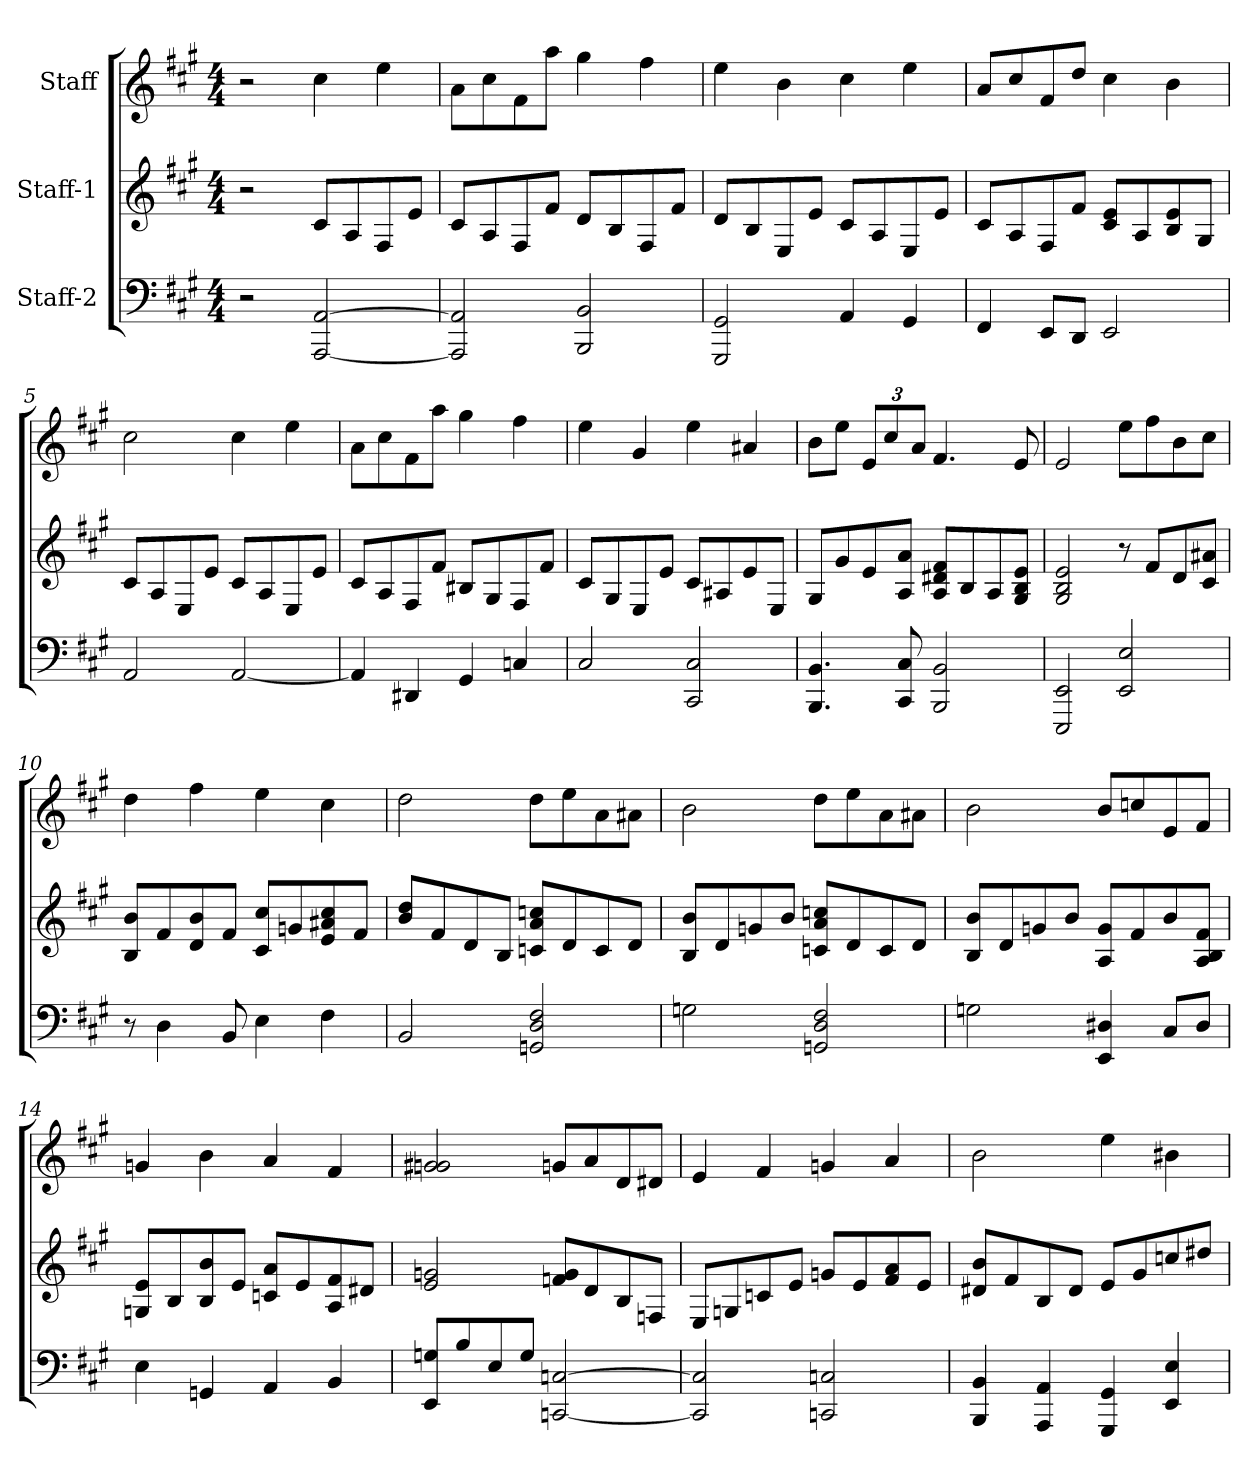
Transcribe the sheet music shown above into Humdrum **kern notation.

**kern	**kern	**kern
*part3	*part2	*part1
*staff3	*staff2	*staff1
*I"Staff-2	*I"Staff-1	*I"Staff
*clefF4	*clefG2	*clefG2
*k[f#c#g#]	*k[f#c#g#]	*k[f#c#g#]
*M4/4	*M4/4	*M4/4
=1	=1	=1
2r	2r	2r
*	*	*MM75
[2AAA/ [2AA/	8c#/L	4cc#\
.	8A/	.
.	8F#/	4ee\
.	8e/J	.
=2	=2	=2
2AAA/] 2AA/]	8c#/L	8a\L
.	8A/	8cc#\
.	8F#/	8f#\
.	8f#/J	8aa\J
2BBB/ 2BB/	8d/L	4gg#\
.	8B/	.
.	8F#/	4ff#\
.	8f#/J	.
=3	=3	=3
2GGG#/ 2GG#/	8d/L	4ee\
.	8B/	.
.	8E/	4b\
.	8e/J	.
4AA/	8c#/L	4cc#\
.	8A/	.
4GG#/	8E/	4ee\
.	8e/J	.
=4	=4	=4
4FF#/	8c#/L	8a/L
.	8A/	8cc#/
8EE/L	8F#/	8f#/
8DD/J	8f#/J	8dd/J
2EE/	8c#/ 8e/L	4cc#\
.	8A/	.
.	8B/ 8e/	4b\
.	8G#/J	.
!!LO:LB:g=z
=5	=5	=5
2AA/	8c#/L	2cc#\
.	8A/	.
.	8E/	.
.	8e/J	.
[2AA/	8c#/L	4cc#\
.	8A/	.
.	8E/	4ee\
.	8e/J	.
=6	=6	=6
4AA/]	8c#/L	8a\L
.	8A/	8cc#\
4DD#X/	8F#/	8f#\
.	8f#/J	8aa\J
4GG#/	8B#X/L	4gg#\
.	8G#/	.
4Cn/	8F#/	4ff#\
.	8f#/J	.
=7	=7	=7
2C#/	8c#/L	4ee\
.	8G#/	.
.	8E/	4g#/
.	8e/J	.
2CC#/ 2C#/	8c#/L	4ee\
.	8A#X/	.
.	8e/	4a#X/
.	8E/J	.
=8	=8	=8
4.BBB/ 4.BB/	8G#/L	8b\L
.	8g#/	8ee\J
*	*	*Xbrackettup
.	8e/	12e/L
.	.	12cc#/
8CC#/ 8C#/	8A/ 8a/J	.
.	.	12a/J
2BBB/ 2BB/	8A/ 8d#X/ 8f#/L	4.f#/
.	8B/	.
.	8A/	.
.	8G#/ 8B/ 8e/J	8e/
!!LO:LB:g=z
=9	=9	=9
2EEE/ 2EE/	2G#/ 2B/ 2e/	2e/
2EE/ 2E/	8r	8ee\L
.	8f#/L	8ff#\
.	8d/	8b\
.	8c#/ 8a#X/J	8cc#\J
=10	=10	=10
8r	8B/ 8b/L	4dd\
4D\	8f#/	.
.	8d/ 8b/	4ff#\
8BB/	8f#/J	.
4E\	8c#/ 8cc#/L	4ee\
.	8gn/	.
4F#\	8e/ 8a#X/ 8cc#/	4cc#\
.	8f#/J	.
=11	=11	=11
2BB/	8b/ 8dd/L	2dd\
.	8f#/	.
.	8d/	.
.	8B/J	.
2GGn/ 2D/ 2F#/	8cn/ 8a/ 8ccn/L	8dd\L
.	8d/	8ee\
.	8c/	8a\
.	8d/J	8a#X\J
=12	=12	=12
2Gn\	8B/ 8b/L	2b\
.	8d/	.
.	8gn/	.
.	8b/J	.
2GGn/ 2D/ 2F#/	8cn/ 8a/ 8ccn/L	8dd\L
.	8d/	8ee\
.	8c/	8a\
.	8d/J	8a#X\J
!!LO:LB:g=z
=13	=13	=13
2Gn\	8B/ 8b/L	2b\
.	8d/	.
.	8gn/	.
.	8b/J	.
4EE/ 4D#X/	8A/ 8g/L	8b/L
.	8f#/	8ccn/
8C#/L	8b/	8e/
8D#/J	8A/ 8B/ 8f#/J	8f#/J
=14	=14	=14
4E\	8Gn/ 8e/L	4gn/
.	8B/	.
4GGn/	8B/ 8b/	4b\
.	8e/J	.
4AA/	8cn/ 8a/L	4a/
.	8e/	.
4BB/	8A/ 8f#/	4f#/
.	8d#X/J	.
=15	=15	=15
8EE/ 8Gn/L	2e/ 2gn/	2gn/ 2g#X/
8B/	.	.
8E/	.	.
8G/J	.	.
[2CCn/ [2Cn/	8fn/ 8g/L	8gn/L
.	8d/	8a/
.	8B/	8d/
.	8Fn/J	8d#X/J
=16	=16	=16
2CC/] 2C/]	8E/L	4e/
.	8Gn/	.
.	8cn/	4f#/
.	8e/J	.
2CCn/ 2Cn/	8gn/L	4gn/
.	8e/	.
.	8f#/ 8a/	4a/
.	8e/J	.
!!LO:PB:g=z
=17	=17	=17
4BBB/ 4BB/	8d#X/ 8b/L	2b\
.	8f#/	.
4AAA/ 4AA/	8B/	.
.	8d#/J	.
4GGG#/ 4GG#/	8e/L	4ee\
.	8g#/	.
4EE/ 4E/	8ccn/	4b#X\
.	8dd#X/J	.
=	=	=
*-	*-	*-
